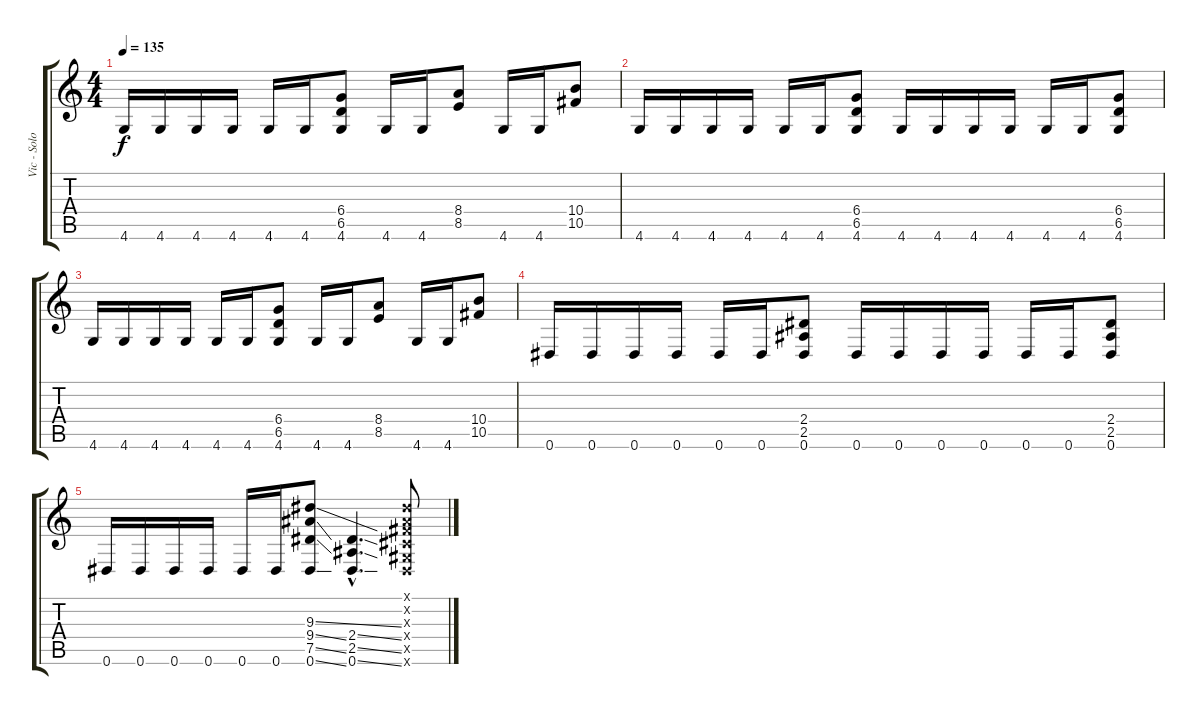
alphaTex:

\track ("Vic - Solo" "Vic - Solo") {instrument distortionguitar}
\staff {score tabs}
\tuning (Eb4 Bb3 Gb3 Db3 Ab2 Eb2) {hide}
\ts (4 4)
\tempo 135
\clef g2
\ks c
4.6.16{dy f} 4.6.16 4.6.16 4.6.16 4.6.16 4.6.16 (6.4 6.5 4.6).8 4.6.16 4.6.16 (8.4 8.5).8 4.6.16 4.6.16 (10.4 10.5).8 |
4.6.16 4.6.16 4.6.16 4.6.16 4.6.16 4.6.16 (6.4 6.5 4.6).8 4.6.16 4.6.16 4.6.16 4.6.16 4.6.16 4.6.16 (6.4 6.5 4.6).8 |
4.6.16 4.6.16 4.6.16 4.6.16 4.6.16 4.6.16 (6.4 6.5 4.6).8 4.6.16 4.6.16 (8.4 8.5).8 4.6.16 4.6.16 (10.4 10.5).8 |
0.6.16 0.6.16 0.6.16 0.6.16 0.6.16 0.6.16 (2.4 2.5 0.6).8 0.6.16 0.6.16 0.6.16 0.6.16 0.6.16 0.6.16 (2.4 2.5 0.6).8 |
0.6.16 0.6.16 0.6.16 0.6.16 0.6.16 0.6.16 (9.3{ss} 9.4{ss} 7.5{ss} 0.6{ss}).8 (2.4{ss hac} 2.5{ss hac} 0.6{ss hac}).4{d} (0.1{x} 0.2{x} 0.3{x} 0.4{x} 0.5{x} 0.6{x}).8
